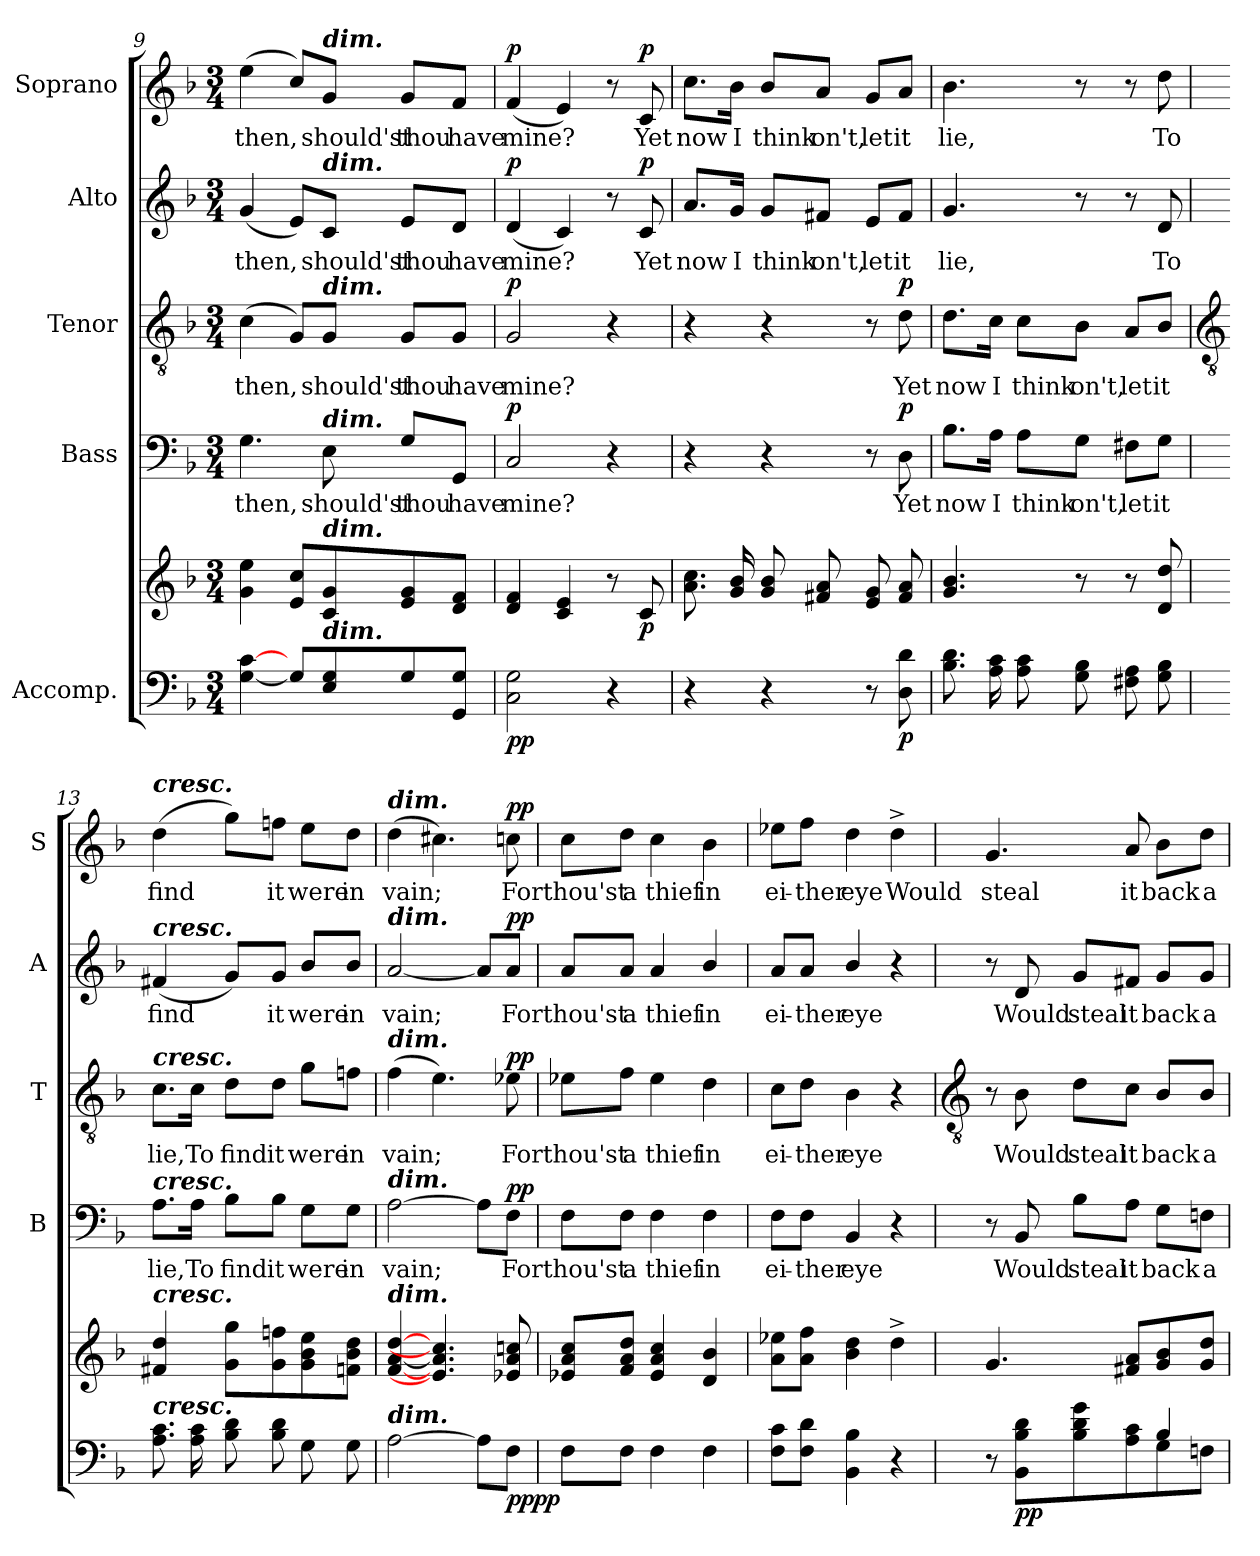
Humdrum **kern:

**kern	**kern	**dynam	**kern	**text	**dynam	**kern	**text	**dynam	**kern	**text	**dynam	**kern	**text	**dynam
*part5	*part5	*part5	*part4	*part4	*part4	*part3	*part3	*part3	*part2	*part2	*part2	*part1	*part1	*part1
*staff6	*staff5	*staff5/6	*staff4	*staff4	*staff4	*staff3	*staff3	*staff3	*staff2	*staff2	*staff2	*staff1	*staff1	*staff1
*I"Accomp.	*	*	*I"Bass	*	*	*I"Tenor	*	*	*I"Alto	*	*	*I"Soprano	*	*
*	*	*	*I'B	*	*	*I'T	*	*	*I'A	*	*	*I'S	*	*
!!LO:LB:g=z
*clefF4	*clefG2	*	*clefF4	*	*	*clefGv2	*	*	*clefG2	*	*	*clefG2	*	*
*k[b-]	*k[b-]	*	*k[b-]	*	*	*k[b-]	*	*	*k[b-]	*	*	*k[b-]	*	*
*F:	*F:	*	*F:	*	*	*F:	*	*	*F:	*	*	*F:	*	*
*M3/4	*M3/4	*	*M3/4	*	*	*M3/4	*	*	*M3/4	*	*	*M3/4	*	*
=9	=9	=9	=9	=9	=9	=9	=9	=9	=9	=9	=9	=9	=9	=9
!	!	!	!	!LO:LY:b	!	!	!LO:LY:b	!	!	!LO:LY:b	!	!	!LO:LY:b	!
[4G [4c	4g 4ee	.	4.G	then,	.	(<4c	then,	.	(<4g	then,	.	(>4ee	then,	.
8GL]	8e 8ccL	.	.	.	.	8G/L)	.	.	8e/L)	.	.	8cc/L)	.	.
!	!	!	!	!	!	!	!	!	!	!	!	!LO:TX:a:Bi:t=dim.	!	!
!	!	!	!	!	!	!	!	!	!LO:TX:a:Bi:t=dim.	!	!	!	!	!
!	!	!	!	!	!	!LO:TX:a:Bi:t=dim.	!	!	!	!	!	!	!	!
!	!	!	!LO:TX:a:Bi:t=dim.	!	!	!	!	!	!	!	!	!	!	!
!	!LO:TX:a:Bi:t=dim.	!	!	!	!	!	!	!	!	!	!	!	!	!
!LO:TX:a:Bi:t=dim.	!	!	!	!	!	!	!	!	!	!	!	!	!	!
!	!	!	!	!LO:LY:b	!	!	!LO:LY:b	!	!	!LO:LY:b	!	!	!LO:LY:b	!
8E 8G	8c 8g	.	8E	should'st	.	8G/J	should'st	.	8c/J	should'st	.	8g/J	should'st	.
!	!	!	!	!LO:LY:b	!	!	!LO:LY:b	!	!	!LO:LY:b	!	!	!LO:LY:b	!
8G	8e 8g	.	8G/L	thou	.	8G/L	thou	.	8e/L	thou	.	8g/L	thou	.
!	!	!	!	!LO:LY:b	!	!	!LO:LY:b	!	!	!LO:LY:b	!	!	!LO:LY:b	!
8GG 8GJ	8d 8fJ	.	8GG/J	have	.	8G/J	have	.	8d/J	have	.	8f/J	have	.
=10	=10	=10	=10	=10	=10	=10	=10	=10	=10	=10	=10	=10	=10	=10
!	!	!LO:DY:b=2	!	!LO:LY:b	!	!	!LO:LY:b	!	!	!LO:LY:b	!	!	!LO:LY:b	!
!	!	!LO:DY:n=1:b	!	!	!LO:DY:b	!	!	!LO:DY:b	!	!	!LO:DY:b	!	!	!LO:DY:b
2C 2G	4d 4f	p p	2C	mine?	p	2G	mine?	p	(<4d	mine?	p	(<4f	mine?	p
.	4c 4e	.	.	.	.	.	.	.	4c)	.	.	4e)	.	.
4r	8r	.	4r	.	.	4r	.	.	8r	.	.	8r	.	.
!	!	!LO:DY:n=2:b	!	!	!	!	!	!	!	!LO:LY:b	!LO:DY:b	!	!LO:LY:b	!LO:DY:b
.	8c	p	.	.	.	.	.	.	8c	Yet	p	8c	Yet	p
=11	=11	=11	=11	=11	=11	=11	=11	=11	=11	=11	=11	=11	=11	=11
!	!	!	!	!	!	!	!	!	!	!LO:LY:b	!	!	!LO:LY:b	!
4r	8.a 8.ccL	.	4r	.	.	4r	.	.	8.a/L	now	.	8.cc\L	now	.
!	!	!	!	!	!	!	!	!	!	!LO:LY:b	!	!	!LO:LY:b	!
.	16g/ 16b-/L	.	.	.	.	.	.	.	16g/Jk	I	.	16b-\Jk	I	.
!	!	!	!	!	!	!	!	!	!	!LO:LY:b	!	!	!LO:LY:b	!
4r	8g/ 8b-/	.	4r	.	.	4r	.	.	8g/L	think	.	8b-/L	think	.
!	!	!	!	!	!	!	!	!	!	!LO:LY:b	!	!	!LO:LY:b	!
.	8f#X 8a	.	.	.	.	.	.	.	8f#X/J	on't,	.	8a/J	on't,	.
!	!	!	!	!	!	!	!	!	!	!LO:LY:b	!	!	!LO:LY:b	!
8r	8e 8g	.	8r	.	.	8r	.	.	8e/L	let	.	8g/L	let	.
!	!	!LO:DY:b=2	!	!LO:LY:b	!LO:DY:b	!	!LO:LY:b	!LO:DY:b	!	!LO:LY:b	!	!	!LO:LY:b	!
8D 8d	8f# 8aJ	p	8D	Yet	p	8d	Yet	p	8f#/J	it	.	8a/J	it	.
=12	=12	=12	=12	=12	=12	=12	=12	=12	=12	=12	=12	=12	=12	=12
!	!	!	!	!LO:LY:b	!	!	!LO:LY:b	!	!	!LO:LY:b	!	!	!LO:LY:b	!
8.B- 8.dL	4.g 4.b-	.	8.B-\L	now	.	8.d\L	now	.	4.g	lie,	.	4.b-	lie,	.
!	!	!	!	!LO:LY:b	!	!	!LO:LY:b	!	!	!	!	!	!	!
16A 16cL	.	.	16A\Jk	I	.	16c\Jk	I	.	.	.	.	.	.	.
!	!	!	!	!LO:LY:b	!	!	!LO:LY:b	!	!	!	!	!	!	!
8A 8c	.	.	8A\L	think	.	8c\L	think	.	.	.	.	.	.	.
!	!	!	!	!LO:LY:b	!	!	!LO:LY:b	!	!	!	!	!	!	!
8G 8B-	8r	.	8G\J	on't,	.	8B-\J	on't,	.	8r	.	.	8r	.	.
!	!	!	!	!LO:LY:b	!	!	!LO:LY:b	!	!	!	!	!	!	!
8F#X 8A	8r	.	8F#X\L	let	.	8A/L	let	.	8r	.	.	8r	.	.
!	!	!	!	!LO:LY:b	!	!	!LO:LY:b	!	!	!LO:LY:b	!	!	!LO:LY:b	!
8G 8B-J	8d 8dd	.	8G\J	it	.	8B-/J	it	.	8d	To	.	8dd	To	.
!!LO:LB:g=z
=13	=13	=13	=13	=13	=13	=13	=13	=13	=13	=13	=13	=13	=13	=13
*	*	*	*	*	*	*clefGv2	*	*	*	*	*	*	*	*
!	!	!	!	!	!	!	!	!	!	!	!	!LO:TX:a:Bi:t=cresc.	!	!
!	!	!	!	!	!	!	!	!	!LO:TX:a:Bi:t=cresc.	!	!	!	!	!
!	!	!	!	!	!	!LO:TX:a:Bi:t=cresc.	!	!	!	!	!	!	!	!
!	!	!	!LO:TX:a:Bi:t=cresc.	!	!	!	!	!	!	!	!	!	!	!
!	!LO:TX:a:Bi:t=cresc.	!	!	!	!	!	!	!	!	!	!	!	!	!
!LO:TX:a:Bi:t=cresc.	!	!	!	!	!	!	!	!	!	!	!	!	!	!
!	!	!	!	!LO:LY:b	!	!	!LO:LY:b	!	!	!LO:LY:b	!	!	!LO:LY:b	!
8.A 8.cL	4f#X 4dd	.	8.A\L	lie,	.	8.c\L	lie,	.	(<4f#X	find	.	(>4dd	find	.
!	!	!	!	!LO:LY:b	!	!	!LO:LY:b	!	!	!	!	!	!	!
16A 16cL	.	.	16A\Jk	To	.	16c\Jk	To	.	.	.	.	.	.	.
!	!	!	!	!LO:LY:b	!	!	!LO:LY:b	!	!	!	!	!	!	!
8B- 8d	8g 8ggL	.	8B-\L	find	.	8d\L	find	.	8g/L)	.	.	8gg\L)	.	.
!	!	!	!	!LO:LY:b	!	!	!LO:LY:b	!	!	!LO:LY:b	!	!	!LO:LY:b	!
8B- 8d	8g 8ffn	.	8B-\J	it	.	8d\J	it	.	8g/J	it	.	8ffn\J	it	.
!	!	!	!	!LO:LY:b	!	!	!LO:LY:b	!	!	!LO:LY:b	!	!	!LO:LY:b	!
8G	8g 8b- 8ee	.	8G\L	were	.	8g\L	were	.	8b-/L	were	.	8ee\L	were	.
!	!	!	!	!LO:LY:b	!	!	!LO:LY:b	!	!	!LO:LY:b	!	!	!LO:LY:b	!
8GJ	8fn 8b- 8ddJ	.	8G\J	in	.	8fn\J	in	.	8b-/J	in	.	8dd\J	in	.
=14	=14	=14	=14	=14	=14	=14	=14	=14	=14	=14	=14	=14	=14	=14
!	!	!	!	!	!	!	!	!	!	!	!	!LO:TX:a:Bi:t=dim.	!	!
!	!	!	!	!	!	!	!	!	!LO:TX:a:Bi:t=dim.	!	!	!	!	!
!	!	!	!	!	!	!LO:TX:a:Bi:t=dim.	!	!	!	!	!	!	!	!
!	!	!	!LO:TX:a:Bi:t=dim.	!	!	!	!	!	!	!	!	!	!	!
!	!LO:TX:a:Bi:t=dim.	!	!	!	!	!	!	!	!	!	!	!	!	!
!LO:TX:a:Bi:t=dim.	!	!	!	!	!	!	!	!	!	!	!	!	!	!
!	!	!	!	!LO:LY:b	!	!	!LO:LY:b	!	!	!LO:LY:b	!	!	!LO:LY:b	!
[2A	[4f [4a [4dd	.	[2A	vain;	.	(>4f	vain;	.	[2a	vain;	.	(>4dd	vain;	.
.	4.e] 4.a] 4.cc#]	.	.	.	.	4.e)	.	.	.	.	.	4.cc#X)	.	.
8AL]	.	.	8A\L]	.	.	.	.	.	8a/L]	.	.	.	.	.
!	!	!LO:DY:b=2	!	!LO:LY:b	!	!	!LO:LY:b	!	!	!LO:LY:b	!	!	!LO:LY:b	!
!	!	!LO:DY:n=1:b	!	!	!LO:DY:b	!	!	!LO:DY:b	!	!	!LO:DY:b	!	!	!LO:DY:b
8FJ	8e-X 8a 8ccn	pp pp	8F\J	For	pp	8e-X	For	pp	8a/J	For	pp	8ccn	For	pp
=15	=15	=15	=15	=15	=15	=15	=15	=15	=15	=15	=15	=15	=15	=15
!	!	!	!	!LO:LY:b	!	!	!LO:LY:b	!	!	!LO:LY:b	!	!	!LO:LY:b	!
8FL	8e-X 8a 8ccL	.	8F\L	thou'st	.	8e-X\L	thou'st	.	8a/L	thou'st	.	8cc\L	thou'st	.
!	!	!	!	!LO:LY:b	!	!	!LO:LY:b	!	!	!LO:LY:b	!	!	!LO:LY:b	!
8FJ	8f 8a 8ddJ	.	8F\J	a	.	8f\J	a	.	8a/J	a	.	8dd\J	a	.
!	!	!	!	!LO:LY:b	!	!	!LO:LY:b	!	!	!LO:LY:b	!	!	!LO:LY:b	!
4F	4e- 4a 4cc	.	4F	thief	.	4e-	thief	.	4a	thief	.	4cc	thief	.
!	!	!	!	!LO:LY:b	!	!	!LO:LY:b	!	!	!LO:LY:b	!	!	!LO:LY:b	!
4F	4d 4b-	.	4F	in	.	4d	in	.	4b-/	in	.	4b-	in	.
=16	=16	=16	=16	=16	=16	=16	=16	=16	=16	=16	=16	=16	=16	=16
!	!	!	!	!LO:LY:b	!	!	!LO:LY:b	!	!	!LO:LY:b	!	!	!LO:LY:b	!
8F 8cL	8a 8ee-XL	.	8F\L	ei-	.	8c\L	ei-	.	8a/L	ei-	.	8ee-X\L	ei-	.
!	!	!	!	!LO:LY:b	!	!	!LO:LY:b	!	!	!LO:LY:b	!	!	!LO:LY:b	!
8F 8dJ	8a 8ffJ	.	8F\J	-ther	.	8d\J	-ther	.	8a/J	-ther	.	8ff\J	-ther	.
!	!	!	!	!LO:LY:b	!	!	!LO:LY:b	!	!	!LO:LY:b	!	!	!LO:LY:b	!
4BB- 4B-	4b- 4dd	.	4BB-	eye	.	4B-	eye	.	4b-/	eye	.	4dd	eye	.
!	!	!	!	!	!	!	!	!	!	!	!	!	!LO:LY:b	!
4r	4dd^	.	4r	.	.	4r	.	.	4r	.	.	4dd^	Would	.
!!LO:LB:g=z
=17	=17	=17	=17	=17	=17	=17	=17	=17	=17	=17	=17	=17	=17	=17
*	*	*	*	*	*	*clefGv2	*	*	*	*	*	*	*	*
*^	*^	*	*	*	*	*	*	*	*	*	*	*	*	*
!	!	!	!	!	!	!	!	!	!	!	!	!	!	!	!LO:LY:b	!
2ryy	8r	4.g/	2.ryy	.	8r	.	.	8r	.	.	8r	.	.	4.g	steal	.
!	!	!	!	!LO:DY:b=2	!	!LO:LY:b	!	!	!LO:LY:b	!	!	!LO:LY:b	!	!	!	!
.	8BB-\ 8B-\ 8d\L	.	.	pp	8BB-	Would	.	8B-	Would	.	8d	Would	.	.	.	.
!	!	!	!	!	!	!LO:LY:b	!	!	!LO:LY:b	!	!	!LO:LY:b	!	!	!	!
.	8B-\ 8d\ 8g\	.	.	.	8B-\L	steal	.	8d\L	steal	.	8g/L	steal	.	.	.	.
!	!	!	!	!	!	!LO:LY:b	!	!	!LO:LY:b	!	!	!LO:LY:b	!	!	!LO:LY:b	!
.	8A\ 8c\	8f#X/ 8a/L	.	.	8A\J	it	.	8c\J	it	.	8f#X/J	it	.	8a	it	.
!	!	!	!	!	!	!LO:LY:b	!	!	!LO:LY:b	!	!	!LO:LY:b	!	!	!LO:LY:b	!
4B-/	8G\	8g/ 8b-/	.	.	8G\L	back	.	8B-/L	back	.	8g/L	back	.	8b-\L	back	.
!	!	!	!	!	!	!LO:LY:b	!	!	!LO:LY:b	!	!	!LO:LY:b	!	!	!LO:LY:b	!
.	8Fn\J	8g/ 8dd/J	.	.	8Fn\J	a-	.	8B-/J	a-	.	8g/J	a-	.	8dd\J	a-	.
*v	*v	*	*	*	*	*	*	*	*	*	*	*	*	*	*	*
*	*v	*v	*	*	*	*	*	*	*	*	*	*	*	*	*
=	=	=	=	=	=	=	=	=	=	=	=	=	=	=
*-	*-	*-	*-	*-	*-	*-	*-	*-	*-	*-	*-	*-	*-	*-
